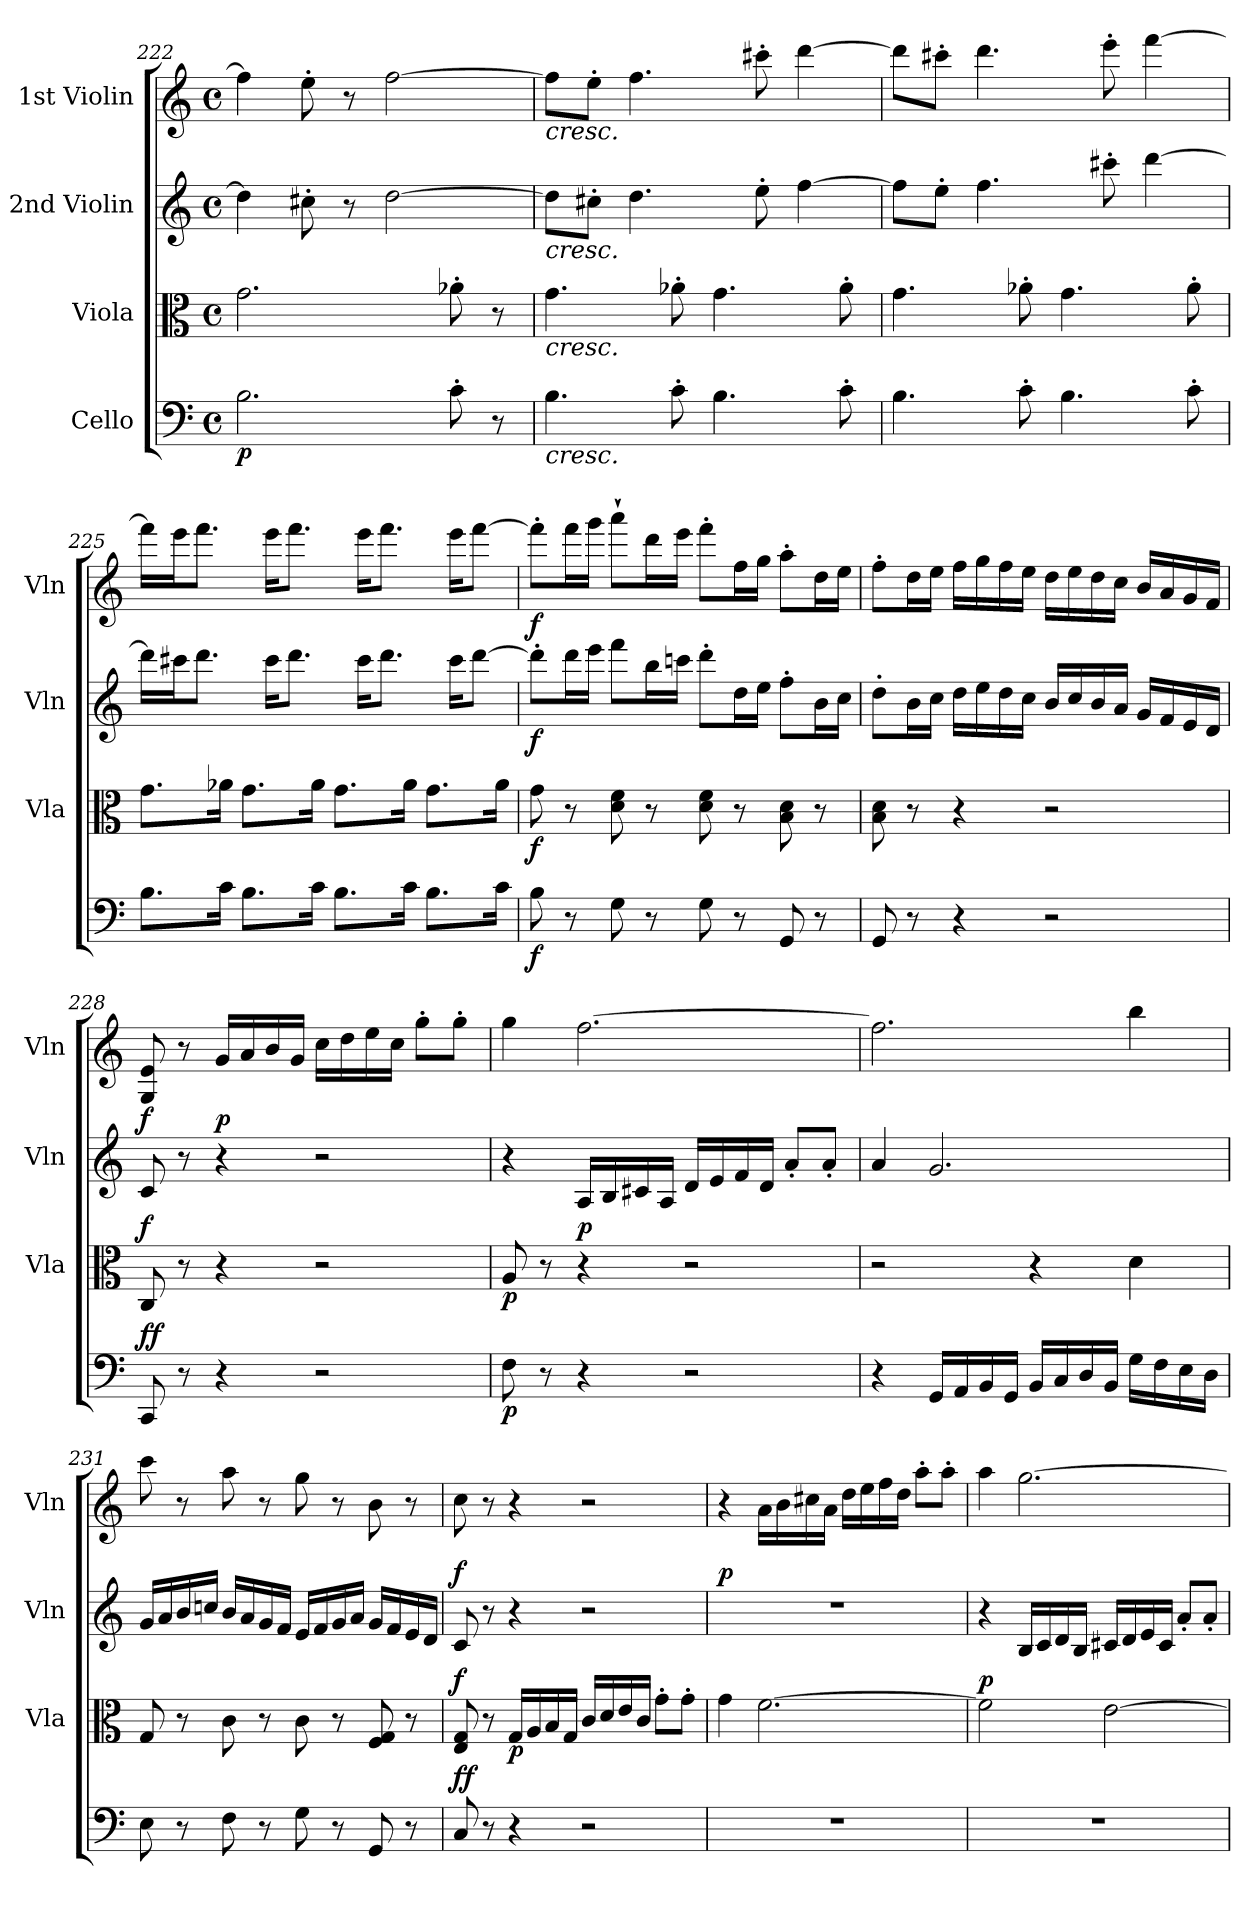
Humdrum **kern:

**kern	**dynam	**kern	**dynam	**kern	**dynam	**kern	**dynam
*part4	*part4	*part3	*part3	*part2	*part2	*part1	*part1
*staff4	*staff4	*staff3	*staff3	*staff2	*staff2	*staff1	*staff1
*I"Cello	*	*I"Viola	*	*I"2nd Violin	*	*I"1st Violin	*
*	*	*I'Vla	*	*I'Vln	*	*I'Vln	*
*clefF4	*	*clefC3	*	*clefG2	*	*clefG2	*
*k[]	*	*k[]	*	*k[]	*	*k[]	*
*M4/4	*	*M4/4	*	*M4/4	*	*M4/4	*
*met(c)	*	*met(c)	*	*met(c)	*	*met(c)	*
=222	=222	=222	=222	=222	=222	=222	=222
!	!LO:DY:b	!	!	!	!	!	!
2.B\	p	2.g\	.	4dd\]	.	4ff\]	.
.	.	.	.	8cc#X'\	.	8ee'\	.
.	.	.	.	8r	.	8r	.
.	.	.	.	[2dd\	.	[2ff\	.
8c'\	.	8a-X'\	.	.	.	.	.
8r	.	8r	.	.	.	.	.
=223	=223	=223	=223	=223	=223	=223	=223
!	!	!	!	!	!	!LO:TX:b:i:t=cresc.	!
!	!	!	!	!LO:TX:b:i:t=cresc.	!	!	!
!	!	!LO:TX:b:i:t=cresc.	!	!	!	!	!
!LO:TX:b:i:t=cresc.	!	!	!	!	!	!	!
4.B\	.	4.g\	.	8dd\L]	.	8ff\L]	.
.	.	.	.	8cc#X'\J	.	8ee'\J	.
.	.	.	.	4.dd\	.	4.ff\	.
8c'\	.	8a-X'\	.	.	.	.	.
4.B\	.	4.g\	.	.	.	.	.
.	.	.	.	8ee'\	.	8ccc#X'\	.
.	.	.	.	[4ff\	.	[4ddd\	.
8c'\	.	8a-'\	.	.	.	.	.
=224	=224	=224	=224	=224	=224	=224	=224
4.B\	.	4.g\	.	8ff\L]	.	8ddd\L]	.
.	.	.	.	8ee'\J	.	8ccc#X'\J	.
.	.	.	.	4.ff\	.	4.ddd\	.
8c'\	.	8a-X'\	.	.	.	.	.
4.B\	.	4.g\	.	.	.	.	.
.	.	.	.	8ccc#X'\	.	8eee'\	.
.	.	.	.	[4ddd\	.	[4fff\	.
8c'\	.	8a-'\	.	.	.	.	.
!!LO:LB:g=z
=225	=225	=225	=225	=225	=225	=225	=225
8.B\L	.	8.g\L	.	16ddd\LL]	.	16fff\LL]	.
.	.	.	.	16ccc#X\J	.	16eee\J	.
.	.	.	.	8.ddd\J	.	8.fff\J	.
16c\Jk	.	16a-X\Jk	.	.	.	.	.
8.B\L	.	8.g\L	.	.	.	.	.
.	.	.	.	16ccc#\KL	.	16eee\KL	.
.	.	.	.	8.ddd\J	.	8.fff\J	.
16c\Jk	.	16a-\Jk	.	.	.	.	.
8.B\L	.	8.g\L	.	.	.	.	.
.	.	.	.	16ccc#\KL	.	16eee\KL	.
.	.	.	.	8.ddd\J	.	8.fff\J	.
16c\Jk	.	16a-\Jk	.	.	.	.	.
8.B\L	.	8.g\L	.	.	.	.	.
.	.	.	.	16ccc#\KL	.	16eee\KL	.
.	.	.	.	[8ddd\J	.	[8fff\J	.
16c\Jk	.	16a-\Jk	.	.	.	.	.
=226	=226	=226	=226	=226	=226	=226	=226
!	!LO:DY:b	!	!LO:DY:b	!	!LO:DY:b	!	!LO:DY:b
8B\	f	8g\	f	8ddd'\L]	f	8fff'\L]	f
8r	.	8r	.	16ddd\L	.	16fff\L	.
.	.	.	.	16eee\JJ	.	16ggg\JJ	.
8G\	.	8d\ 8f\	.	8fff\L	.	8aaa''\L	.
8r	.	8r	.	16bb\L	.	16ddd\L	.
.	.	.	.	16cccn\JJ	.	16eee\JJ	.
8G\	.	8d\ 8f\	.	8ddd'\L	.	8fff'\L	.
8r	.	8r	.	16dd\L	.	16ff\L	.
.	.	.	.	16ee\JJ	.	16gg\JJ	.
8GG/	.	8B\ 8d\	.	8ff'\L	.	8aa'\L	.
8r	.	8r	.	16b\L	.	16dd\L	.
.	.	.	.	16cc\JJ	.	16ee\JJ	.
!!LO:PB:g=z
=227	=227	=227	=227	=227	=227	=227	=227
8GG/	.	8B\ 8d\	.	8dd'\L	.	8ff'\L	.
8r	.	8r	.	16b\L	.	16dd\L	.
.	.	.	.	16cc\JJ	.	16ee\JJ	.
4r	.	4r	.	16dd\LL	.	16ff\LL	.
.	.	.	.	16ee\	.	16gg\	.
.	.	.	.	16dd\	.	16ff\	.
.	.	.	.	16cc\JJ	.	16ee\JJ	.
2r	.	2r	.	16b/LL	.	16dd\LL	.
.	.	.	.	16cc/	.	16ee\	.
.	.	.	.	16b/	.	16dd\	.
.	.	.	.	16a/JJ	.	16cc\JJ	.
.	.	.	.	16g/LL	.	16b/LL	.
.	.	.	.	16f/	.	16a/	.
.	.	.	.	16e/	.	16g/	.
.	.	.	.	16d/JJ	.	16f/JJ	.
=228	=228	=228	=228	=228	=228	=228	=228
!	!LO:DY:b	!	!	!	!	!	!
!	!LO:DY:n=1:a	!	!LO:DY:a	!	!	!	!LO:DY:b
8CC/	f f	8C/	f	8c/	.	8G/ 8e/	f
8r	.	8r	.	8r	.	8r	.
!	!	!	!	!	!	!	!LO:DY:b
4r	.	4r	.	4r	.	16g/LL	p
.	.	.	.	.	.	16a/	.
.	.	.	.	.	.	16b/	.
.	.	.	.	.	.	16g/JJ	.
2r	.	2r	.	2r	.	16cc\LL	.
.	.	.	.	.	.	16dd\	.
.	.	.	.	.	.	16ee\	.
.	.	.	.	.	.	16cc\JJ	.
.	.	.	.	.	.	8gg'\L	.
.	.	.	.	.	.	8gg'\J	.
=229	=229	=229	=229	=229	=229	=229	=229
!	!LO:DY:b	!	!LO:DY:b	!	!	!	!
8F\	p	8A/	p	4r	.	4gg\	.
8r	.	8r	.	.	.	.	.
!	!	!	!LO:DY:a	!	!	!	!
4r	.	4r	p	16A/LL	.	[2.ff\	.
.	.	.	.	16B/	.	.	.
.	.	.	.	16c#X/	.	.	.
.	.	.	.	16A/JJ	.	.	.
2r	.	2r	.	16d/LL	.	.	.
.	.	.	.	16e/	.	.	.
.	.	.	.	16f/	.	.	.
.	.	.	.	16d/JJ	.	.	.
.	.	.	.	8a'/L	.	.	.
.	.	.	.	8a'/J	.	.	.
!!LO:LB:g=z
=230	=230	=230	=230	=230	=230	=230	=230
4r	.	2r	.	4a/	.	2.ff\]	.
16GG/LL	.	.	.	2.g/	.	.	.
16AA/	.	.	.	.	.	.	.
16BB/	.	.	.	.	.	.	.
16GG/JJ	.	.	.	.	.	.	.
16BB/LL	.	4r	.	.	.	.	.
16C/	.	.	.	.	.	.	.
16D/	.	.	.	.	.	.	.
16BB/JJ	.	.	.	.	.	.	.
16G\LL	.	4d\	.	.	.	4bb\	.
16F\	.	.	.	.	.	.	.
16E\	.	.	.	.	.	.	.
16D\JJ	.	.	.	.	.	.	.
=231	=231	=231	=231	=231	=231	=231	=231
8E\	.	8G/	.	16g/LL	.	8ccc\	.
.	.	.	.	16a/	.	.	.
8r	.	8r	.	16b/	.	8r	.
.	.	.	.	16ccn/JJ	.	.	.
8F\	.	8c\	.	16b/LL	.	8aa\	.
.	.	.	.	16a/	.	.	.
8r	.	8r	.	16g/	.	8r	.
.	.	.	.	16f/JJ	.	.	.
8G\	.	8c\	.	16e/LL	.	8gg\	.
.	.	.	.	16f/	.	.	.
8r	.	8r	.	16g/	.	8r	.
.	.	.	.	16a/JJ	.	.	.
8GG/	.	8F/ 8G/	.	16g/LL	.	8b\	.
.	.	.	.	16f/	.	.	.
8r	.	8r	.	16e/	.	8r	.
.	.	.	.	16d/JJ	.	.	.
=232	=232	=232	=232	=232	=232	=232	=232
!	!LO:DY:b	!	!	!	!	!	!
!	!LO:DY:n=1:a	!	!LO:DY:a	!	!LO:DY:a	!	!
8C/	f f	8E/ 8G/	f	8c/	f	8cc\	.
8r	.	8r	.	8r	.	8r	.
!	!	!	!LO:DY:b	!	!	!	!
4r	.	16G/LL	p	4r	.	4r	.
.	.	16A/	.	.	.	.	.
.	.	16B/	.	.	.	.	.
.	.	16G/JJ	.	.	.	.	.
2r	.	16c/LL	.	2r	.	2r	.
.	.	16d/	.	.	.	.	.
.	.	16e/	.	.	.	.	.
.	.	16c/JJ	.	.	.	.	.
.	.	8g'\L	.	.	.	.	.
.	.	8g'\J	.	.	.	.	.
!!LO:LB:g=z
=233	=233	=233	=233	=233	=233	=233	=233
!	!	!	!	!	!LO:DY:a	!	!
1r	.	4g\	.	1r	p	4r	.
.	.	[2.f\	.	.	.	16a\LL	.
.	.	.	.	.	.	16b\	.
.	.	.	.	.	.	16cc#X\	.
.	.	.	.	.	.	16a\JJ	.
.	.	.	.	.	.	16dd\LL	.
.	.	.	.	.	.	16ee\	.
.	.	.	.	.	.	16ff\	.
.	.	.	.	.	.	16dd\JJ	.
.	.	.	.	.	.	8aa'\L	.
.	.	.	.	.	.	8aa'\J	.
=234	=234	=234	=234	=234	=234	=234	=234
!	!	!	!LO:DY:a	!	!	!	!
1r	.	2f\]	p	4r	.	4aa\	.
.	.	.	.	16B/LL	.	[2.gg\	.
.	.	.	.	16c/	.	.	.
.	.	.	.	16d/	.	.	.
.	.	.	.	16B/JJ	.	.	.
.	.	[2e\	.	16c#X/LL	.	.	.
.	.	.	.	16d/	.	.	.
.	.	.	.	16e/	.	.	.
.	.	.	.	16c#/JJ	.	.	.
.	.	.	.	8a'/L	.	.	.
.	.	.	.	8a'/J	.	.	.
=	=	=	=	=	=	=	=
*-	*-	*-	*-	*-	*-	*-	*-
